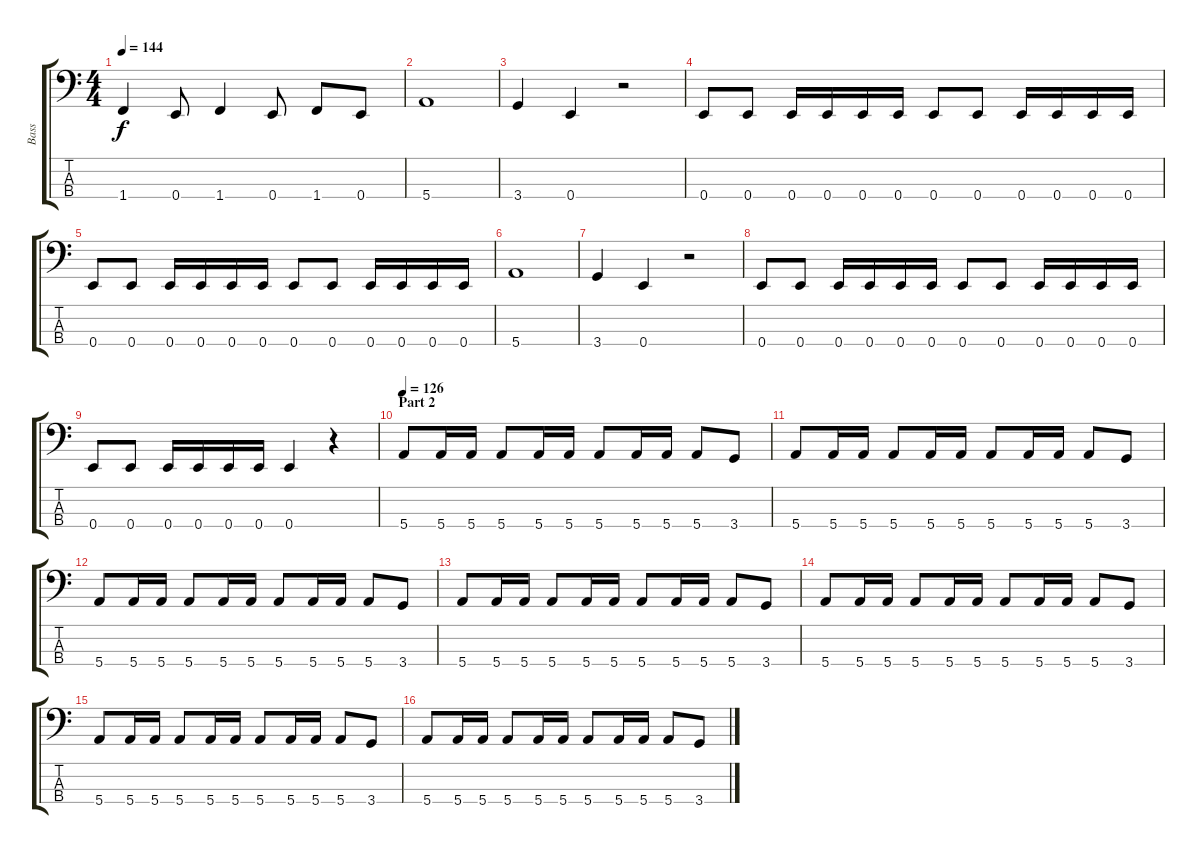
\track ("Bass" "Bass") {instrument electricbasspick}
\staff {score tabs}
\tuning (G2 D2 A1 E1) {hide}
\ts (4 4)
\tempo 144
\clef f4
\ks c
1.4.4{dy f} 0.4.8 1.4.4 0.4.8 1.4.8 0.4.8 |
5.4.1 |
3.4.4 0.4.4 r.2 |
0.4.8 0.4.8 0.4.16 0.4.16 0.4.16 0.4.16 0.4.8 0.4.8 0.4.16 0.4.16 0.4.16 0.4.16 |
0.4.8 0.4.8 0.4.16 0.4.16 0.4.16 0.4.16 0.4.8 0.4.8 0.4.16 0.4.16 0.4.16 0.4.16 |
5.4.1 |
3.4.4 0.4.4 r.2 |
0.4.8 0.4.8 0.4.16 0.4.16 0.4.16 0.4.16 0.4.8 0.4.8 0.4.16 0.4.16 0.4.16 0.4.16 |
0.4.8 0.4.8 0.4.16 0.4.16 0.4.16 0.4.16 0.4.4 r.4 |
\section ("" "Part 2")
\tempo 126
5.4.8 5.4.16 5.4.16 5.4.8 5.4.16 5.4.16 5.4.8 5.4.16 5.4.16 5.4.8 3.4.8 |
5.4.8 5.4.16 5.4.16 5.4.8 5.4.16 5.4.16 5.4.8 5.4.16 5.4.16 5.4.8 3.4.8 |
5.4.8 5.4.16 5.4.16 5.4.8 5.4.16 5.4.16 5.4.8 5.4.16 5.4.16 5.4.8 3.4.8 |
5.4.8 5.4.16 5.4.16 5.4.8 5.4.16 5.4.16 5.4.8 5.4.16 5.4.16 5.4.8 3.4.8 |
5.4.8 5.4.16 5.4.16 5.4.8 5.4.16 5.4.16 5.4.8 5.4.16 5.4.16 5.4.8 3.4.8 |
5.4.8 5.4.16 5.4.16 5.4.8 5.4.16 5.4.16 5.4.8 5.4.16 5.4.16 5.4.8 3.4.8 |
5.4.8 5.4.16 5.4.16 5.4.8 5.4.16 5.4.16 5.4.8 5.4.16 5.4.16 5.4.8 3.4.8
